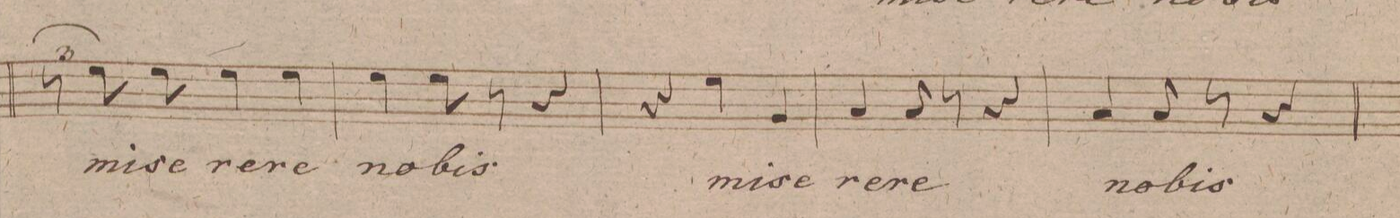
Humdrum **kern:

**kern	**text	**dynam
*I"Baſso.	*	*
*clefF4	*	*
*k[f#]	*	*
*met(c)	*	*
*M3/4	*	*
12r	.	.
12G\	mi-	.
12G\	-se-	.
4G\	-re-	.
4G\	-re	.
=139	=139	=139
4G\	no-	.
8G\	-bis	.
8r	.	.
4r	.	.
=140	=140	=140
4r	.	.
4G\	mi-	.
4BB/	-se-	.
=141	=141	=141
4C/	-re-	.
8C/	-re	.
8r	.	.
4r	.	.
=142	=142	=142
4C/	no-	.
8C/	-bis	.
8r	.	.
4r	.	.
=143	=143	=143
*-	*-	*-
